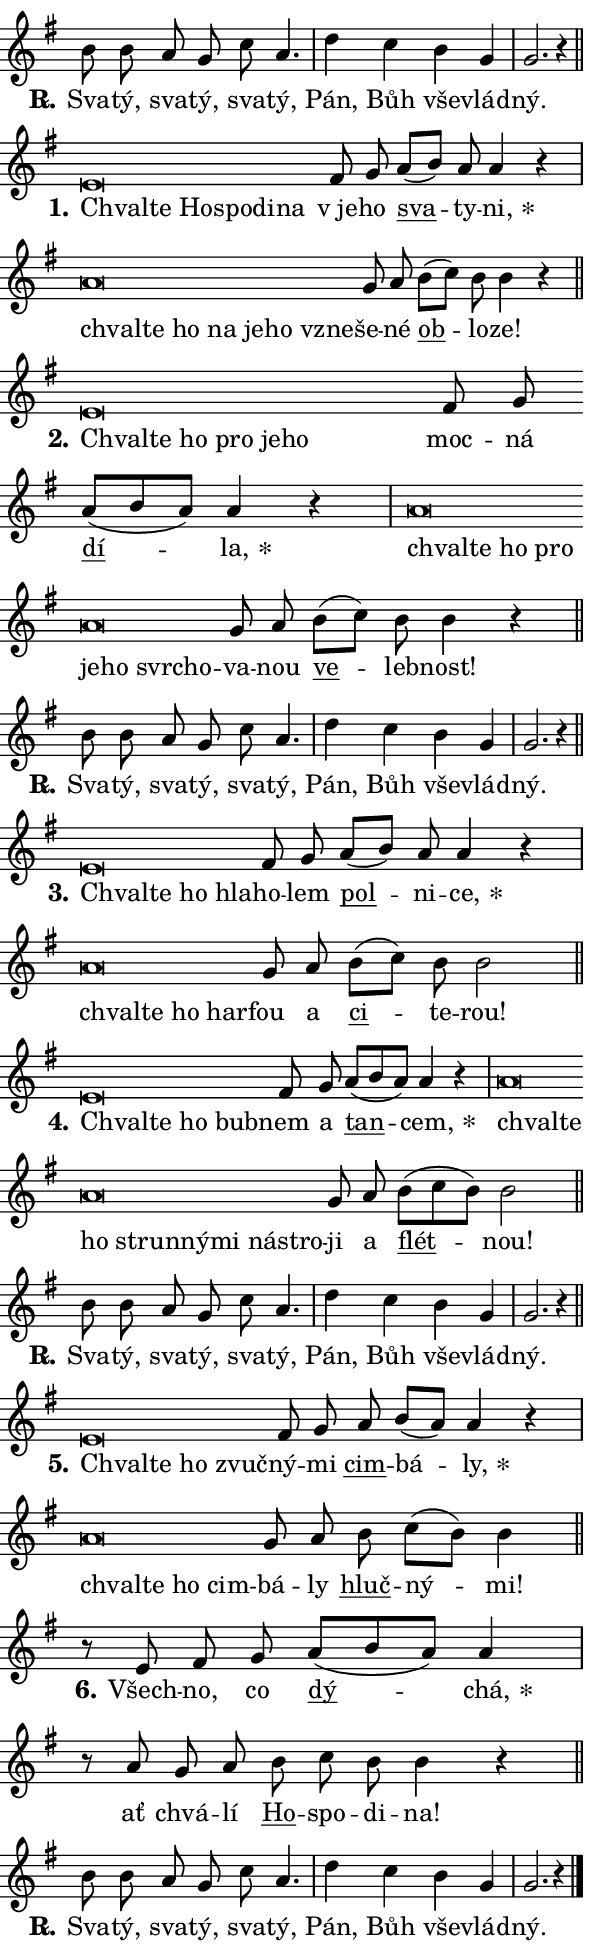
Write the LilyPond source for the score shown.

\version "2.24.0"
\header { tagline = "" }
\paper {
  indent = 0\cm
  top-margin = 0\cm
  right-margin = 0.13\cm % to fit lyric hyphens
  bottom-margin = 0\cm
  left-margin = 0\cm
  paper-width = 10\cm
  page-breaking = #ly:one-page-breaking
  system-system-spacing.basic-distance = #11
  score-system-spacing.basic-distance = #11
  ragged-last = ##f
}


%% Author: Thomas Morley
%% https://lists.gnu.org/archive/html/lilypond-user/2020-05/msg00002.html
#(define (line-position grob)
"Returns position of @var[grob} in current system:
   @code{'start}, if at first time-step
   @code{'end}, if at last time-step
   @code{'middle} otherwise
"
  (let* ((col (ly:item-get-column grob))
         (ln (ly:grob-object col 'left-neighbor))
         (rn (ly:grob-object col 'right-neighbor))
         (col-to-check-left (if (ly:grob? ln) ln col))
         (col-to-check-right (if (ly:grob? rn) rn col))
         (break-dir-left
           (and
             (ly:grob-property col-to-check-left 'non-musical #f)
             (ly:item-break-dir col-to-check-left)))
         (break-dir-right
           (and
             (ly:grob-property col-to-check-right 'non-musical #f)
             (ly:item-break-dir col-to-check-right))))
        (cond ((eqv? 1 break-dir-left) 'start)
              ((eqv? -1 break-dir-right) 'end)
              (else 'middle))))

#(define (tranparent-at-line-position vctor)
  (lambda (grob)
  "Relying on @code{line-position} select the relevant enry from @var{vctor}.
Used to determine transparency,"
    (case (line-position grob)
      ((end) (not (vector-ref vctor 0)))
      ((middle) (not (vector-ref vctor 1)))
      ((start) (not (vector-ref vctor 2))))))

noteHeadBreakVisibility =
#(define-music-function (break-visibility)(vector?)
"Makes @code{NoteHead}s transparent relying on @var{break-visibility}"
#{
  \override NoteHead.transparent =
    #(tranparent-at-line-position break-visibility)
#})

#(define delete-ledgers-for-transparent-note-heads
  (lambda (grob)
    "Reads whether a @code{NoteHead} is transparent.
If so this @code{NoteHead} is removed from @code{'note-heads} from
@var{grob}, which is supposed to be @code{LedgerLineSpanner}.
As a result ledgers are not printed for this @code{NoteHead}"
    (let* ((nhds-array (ly:grob-object grob 'note-heads))
           (nhds-list
             (if (ly:grob-array? nhds-array)
                 (ly:grob-array->list nhds-array)
                 '()))
           ;; Relies on the transparent-property being done before
           ;; Staff.LedgerLineSpanner.after-line-breaking is executed.
           ;; This is fragile ...
           (to-keep
             (remove
               (lambda (nhd)
                 (ly:grob-property nhd 'transparent #f))
               nhds-list)))
      ;; TODO find a better method to iterate over grob-arrays, similiar
      ;; to filter/remove etc for lists
      ;; For now rebuilt from scratch
      (set! (ly:grob-object grob 'note-heads)  '())
      (for-each
        (lambda (nhd)
          (ly:pointer-group-interface::add-grob grob 'note-heads nhd))
        to-keep))))

squashNotes = {
  \override NoteHead.X-extent = #'(-0.2 . 0.2)
  \override NoteHead.Y-extent = #'(-0.75 . 0)
  \override NoteHead.stencil =
    #(lambda (grob)
       (let ((pos (ly:grob-property grob 'staff-position)))
         (begin
           (if (< pos -7) (display "ERROR: Lower brevis then expected\n") (display ""))
           (if (<= pos -6) ly:text-interface::print ly:note-head::print))))
}
unSquashNotes = {
  \revert NoteHead.X-extent
  \revert NoteHead.Y-extent
  \revert NoteHead.stencil
}

hideNotes = \noteHeadBreakVisibility #begin-of-line-visible
unHideNotes = \noteHeadBreakVisibility #all-visible

% work-around for resetting accidentals
% https://lilypond.org/doc/v2.23/Documentation/notation/displaying-rhythms#unmetered-music
cadenzaMeasure = {
  \cadenzaOff
  \partial 1024 s1024
  \cadenzaOn
}

#(define-markup-command (accent layout props text) (markup?)
  "Underline accented syllable"
  (interpret-markup layout props
    #{\markup \override #'(offset . 4.3) \underline { #text }#}))

responsum = \markup \concat {
  "R" \hspace #-1.05 \path #0.1 #'((moveto 0 0.07) (lineto 0.9 0.8)) \hspace #0.05 "."
}

spaceSize = #0.6828661417322834 % exact space size for TeX Gyre Schola

\layout {
  \context {
    \Staff
    \remove "Time_signature_engraver"
    \override LedgerLineSpanner.after-line-breaking = #delete-ledgers-for-transparent-note-heads
  }
  \context {
    \Lyrics {
      \override LyricSpace.minimum-distance = \spaceSize
      \override LyricText.font-name = #"TeX Gyre Schola"
      \override LyricText.font-size = 1
      \override StanzaNumber.font-name = #"TeX Gyre Schola Bold"
      \override StanzaNumber.font-size = 1
    }
  }
  \context {
    \Score 
    \override NoteHead.text =
      #(lambda (grob) 
        (let ((pos (ly:grob-property grob 'staff-position)))
          #{\markup {
            \combine
              \halign #-0.55 \raise #(if (= pos -6) 0 0.5) \override #'(thickness . 2) \draw-line #'(3.2 . 0)
              \musicglyph "noteheads.sM1"
          }#}))
  }
}

% magnetic-lyrics.ily
%
%   written by
%     Jean Abou Samra <jean@abou-samra.fr>
%     Werner Lemberg <wl@gnu.org>
%
%   adapted by
%     Jiri Hon <jiri.hon@gmail.com>
%
% Version 2022-Apr-15

% https://www.mail-archive.com/lilypond-user@gnu.org/msg149350.html

#(define (Left_hyphen_pointer_engraver context)
   "Collect syllable-hyphen-syllable occurrences in lyrics and store
them in properties.  This engraver only looks to the left.  For
example, if the lyrics input is @code{foo -- bar}, it does the
following.

@itemize @bullet
@item
Set the @code{text} property of the @code{LyricHyphen} grob between
@q{foo} and @q{bar} to @code{foo}.

@item
Set the @code{left-hyphen} property of the @code{LyricText} grob with
text @q{foo} to the @code{LyricHyphen} grob between @q{foo} and
@q{bar}.
@end itemize

Use this auxiliary engraver in combination with the
@code{lyric-@/text::@/apply-@/magnetic-@/offset!} hook."
   (let ((hyphen #f)
         (text #f))
     (make-engraver
      (acknowledgers
       ((lyric-syllable-interface engraver grob source-engraver)
        (set! text grob)))
      (end-acknowledgers
       ((lyric-hyphen-interface engraver grob source-engraver)
        ;(when (not (grob::has-interface grob 'lyric-space-interface))
          (set! hyphen grob)));)
      ((stop-translation-timestep engraver)
       (when (and text hyphen)
         (ly:grob-set-object! text 'left-hyphen hyphen))
       (set! text #f)
       (set! hyphen #f)))))

#(define (lyric-text::apply-magnetic-offset! grob)
   "If the space between two syllables is less than the value in
property @code{LyricText@/.details@/.squash-threshold}, move the right
syllable to the left so that it gets concatenated with the left
syllable.

Use this function as a hook for
@code{LyricText@/.after-@/line-@/breaking} if the
@code{Left_@/hyphen_@/pointer_@/engraver} is active."
   (let ((hyphen (ly:grob-object grob 'left-hyphen #f)))
     (when hyphen
       (let ((left-text (ly:spanner-bound hyphen LEFT)))
         (when (grob::has-interface left-text 'lyric-syllable-interface)
           (let* ((common (ly:grob-common-refpoint grob left-text X))
                  (this-x-ext (ly:grob-extent grob common X))
                  (left-x-ext
                   (begin
                     ;; Trigger magnetism for left-text.
                     (ly:grob-property left-text 'after-line-breaking)
                     (ly:grob-extent left-text common X)))
                  ;; `delta` is the gap width between two syllables.
                  (delta (- (interval-start this-x-ext)
                            (interval-end left-x-ext)))
                  (details (ly:grob-property grob 'details))
                  (threshold (assoc-get 'squash-threshold details 0.2)))
             (when (< delta threshold)
               (let* (;; We have to manipulate the input text so that
                      ;; ligatures crossing syllable boundaries are not
                      ;; disabled.  For languages based on the Latin
                      ;; script this is essentially a beautification.
                      ;; However, for non-Western scripts it can be a
                      ;; necessity.
                      (lt (ly:grob-property left-text 'text))
                      (rt (ly:grob-property grob 'text))
                      (is-space (grob::has-interface hyphen 'lyric-space-interface))
                      (space (if is-space " " ""))
                      (extra-delta (if is-space spaceSize 0))
                      ;; Append new syllable.
                      (ltrt-space (if (and (string? lt) (string? rt))
                                (string-append lt space rt)
                                (make-concat-markup (list lt space rt))))
                      ;; Right-align `ltrt` to the right side.
                      (ltrt-space-markup (grob-interpret-markup
                               grob
                               (make-translate-markup
                                (cons (interval-length this-x-ext) 0)
                                (make-right-align-markup ltrt-space)))))
                 (begin
                   ;; Don't print `left-text`.
                   (ly:grob-set-property! left-text 'stencil #f)
                   ;; Set text and stencil (which holds all collected
                   ;; syllables so far) and shift it to the left.
                   (ly:grob-set-property! grob 'text ltrt-space)
                   (ly:grob-set-property! grob 'stencil ltrt-space-markup)
                   (ly:grob-translate-axis! grob (- (- delta extra-delta)) X))))))))))


#(define (lyric-hyphen::displace-bounds-first grob)
   ;; Make very sure this callback isn't triggered too early.
   (let ((left (ly:spanner-bound grob LEFT))
         (right (ly:spanner-bound grob RIGHT)))
     (ly:grob-property left 'after-line-breaking)
     (ly:grob-property right 'after-line-breaking)
     (ly:lyric-hyphen::print grob)))

squashThreshold = #0.4

\layout {
  \context {
    \Lyrics
    \consists #Left_hyphen_pointer_engraver
    \override LyricText.after-line-breaking =
      #lyric-text::apply-magnetic-offset!
    \override LyricHyphen.stencil = #lyric-hyphen::displace-bounds-first
    \override LyricText.details.squash-threshold = \squashThreshold
    \override LyricHyphen.minimum-distance = 0
    \override LyricHyphen.minimum-length = \squashThreshold
  }
}

squashText = \override LyricText.details.squash-threshold = 9999
unSquashText = \override LyricText.details.squash-threshold = \squashThreshold

leftText = \override LyricText.self-alignment-X = #LEFT
unLeftText = \revert LyricText.self-alignment-X

starOffset = #(lambda (grob) 
                (let ((x_offset (ly:self-alignment-interface::aligned-on-x-parent grob)))
                  (if (= x_offset 0) 0 (+ x_offset 1.2))))

star = #(define-music-function (syllable)(string?)
"Append star separator at the end of a syllable"
#{
  \once \override LyricText.X-offset = #starOffset
  \lyricmode { \markup {
    #syllable
    \override #'((font-name . "TeX Gyre Schola Bold")) \hspace #0.2 \lower #0.65 \larger "*"
  } }
#})

starAccent = #(define-music-function (syllable)(string?)
"Append star separator at the end of a syllable and make accent"
#{
  \once \override LyricText.X-offset = #starOffset
  \lyricmode { \markup {
    \accent #syllable
    \override #'((font-name . "TeX Gyre Schola Bold")) \hspace #0.2 \lower #0.65 \larger "*"
  } }
#})

breath = #(define-music-function (syllable)(string?)
"Append breathing indicator at the end of a syllable"
#{
  \lyricmode { \markup { #syllable "+" } }
#})

optionalBreath = #(define-music-function (syllable)(string?)
"Append optional breathing indicator at the end of a syllable"
#{
  \lyricmode { \markup { #syllable "(+)" } }
#})


\score {
    <<
        \new Voice = "melody" { \cadenzaOn \key g \major \relative { b'8 b a g c a4. \cadenzaMeasure \bar "|" d4 c \bar "" b g \cadenzaMeasure \bar "|" g2. r4 \cadenzaMeasure \bar "||" \break } }
        \new Lyrics \lyricsto "melody" { \lyricmode { \set stanza = \responsum
Sva -- tý, sva -- tý, sva -- tý, Pán, Bůh vše -- vlád -- ný. } }
    >>
    \layout {}
}

\score {
    <<
        \new Voice = "melody" { \cadenzaOn \key g \major \relative { \squashNotes e'\breve*1/16 \hideNotes \breve*1/16 \bar "" \breve*1/16 \bar "" \breve*1/16 \bar "" \breve*1/16 \breve*1/16 \bar "" \unHideNotes \unSquashNotes fis8 g \bar "" a[( b)] a a4 r \cadenzaMeasure \bar "|" \squashNotes a\breve*1/16 \hideNotes \breve*1/16 \bar "" \breve*1/16 \bar "" \breve*1/16 \bar "" \breve*1/16 \bar "" \breve*1/16 \breve*1/16 \bar "" \unHideNotes \unSquashNotes g8 a \bar "" b[( c)] b b4 r \cadenzaMeasure \bar "||" \break } }
        \new Lyrics \lyricsto "melody" { \lyricmode { \set stanza = "1."
\leftText Chval -- \squashText te Ho -- spo -- di -- na \unLeftText \unSquashText "v je" -- ho \markup \accent sva -- ty -- \star ni, \leftText chval -- \squashText te ho na je -- ho vzne -- \unLeftText \unSquashText še -- né \markup \accent ob -- lo -- ze! } }
    >>
    \layout {}
}

\score {
    <<
        \new Voice = "melody" { \cadenzaOn \key g \major \relative { \squashNotes e'\breve*1/16 \hideNotes \breve*1/16 \bar "" \breve*1/16 \bar "" \breve*1/16 \bar "" \breve*1/16 \breve*1/16 \bar "" \unHideNotes \unSquashNotes fis8 g \bar "" a[( b a)] a4 r \cadenzaMeasure \bar "|" \squashNotes a\breve*1/16 \hideNotes \breve*1/16 \bar "" \breve*1/16 \bar "" \breve*1/16 \bar "" \breve*1/16 \bar "" \breve*1/16 \bar "" \breve*1/16 \breve*1/16 \bar "" \unHideNotes \unSquashNotes g8 a \bar "" b[( c)] b b4 r \cadenzaMeasure \bar "||" \break } }
        \new Lyrics \lyricsto "melody" { \lyricmode { \set stanza = "2."
\leftText Chval -- \squashText te ho pro je -- ho \unLeftText \unSquashText moc -- ná \markup \accent dí -- \star la, \leftText chval -- \squashText te ho pro je -- ho svr -- cho -- \unLeftText \unSquashText va -- nou \markup \accent ve -- leb -- nost! } }
    >>
    \layout {}
}

\score {
    <<
        \new Voice = "melody" { \cadenzaOn \key g \major \relative { b'8 b a g c a4. \cadenzaMeasure \bar "|" d4 c \bar "" b g \cadenzaMeasure \bar "|" g2. r4 \cadenzaMeasure \bar "||" \break } }
        \new Lyrics \lyricsto "melody" { \lyricmode { \set stanza = \responsum
Sva -- tý, sva -- tý, sva -- tý, Pán, Bůh vše -- vlád -- ný. } }
    >>
    \layout {}
}

\score {
    <<
        \new Voice = "melody" { \cadenzaOn \key g \major \relative { \squashNotes e'\breve*1/16 \hideNotes \breve*1/16 \bar "" \breve*1/16 \breve*1/16 \bar "" \unHideNotes \unSquashNotes fis8 g \bar "" a[( b)] a a4 r \cadenzaMeasure \bar "|" \squashNotes a\breve*1/16 \hideNotes \breve*1/16 \bar "" \breve*1/16 \breve*1/16 \bar "" \unHideNotes \unSquashNotes g8 a \bar "" b[( c)] b b2 \cadenzaMeasure \bar "||" \break } }
        \new Lyrics \lyricsto "melody" { \lyricmode { \set stanza = "3."
\leftText Chval -- \squashText te ho hla -- \unLeftText \unSquashText ho -- lem \markup \accent pol -- ni -- \star ce, \leftText chval -- \squashText te ho har -- \unLeftText \unSquashText fou a \markup \accent ci -- te -- rou! } }
    >>
    \layout {}
}

\score {
    <<
        \new Voice = "melody" { \cadenzaOn \key g \major \relative { \squashNotes e'\breve*1/16 \hideNotes \breve*1/16 \bar "" \breve*1/16 \breve*1/16 \bar "" \unHideNotes \unSquashNotes fis8 g \bar "" a[( b a)] a4 r \cadenzaMeasure \bar "|" \squashNotes a\breve*1/16 \hideNotes \breve*1/16 \bar "" \breve*1/16 \bar "" \breve*1/16 \bar "" \breve*1/16 \bar "" \breve*1/16 \bar "" \breve*1/16 \breve*1/16 \bar "" \unHideNotes \unSquashNotes g8 a \bar "" b[( c b)] b2 \cadenzaMeasure \bar "||" \break } }
        \new Lyrics \lyricsto "melody" { \lyricmode { \set stanza = "4."
\leftText Chval -- \squashText te ho bub -- \unLeftText \unSquashText nem a \markup \accent tan -- \star cem, \leftText chval -- \squashText te ho strun -- ný -- mi ná -- stro -- \unLeftText \unSquashText ji a \markup \accent flét -- nou! } }
    >>
    \layout {}
}

\score {
    <<
        \new Voice = "melody" { \cadenzaOn \key g \major \relative { b'8 b a g c a4. \cadenzaMeasure \bar "|" d4 c \bar "" b g \cadenzaMeasure \bar "|" g2. r4 \cadenzaMeasure \bar "||" \break } }
        \new Lyrics \lyricsto "melody" { \lyricmode { \set stanza = \responsum
Sva -- tý, sva -- tý, sva -- tý, Pán, Bůh vše -- vlád -- ný. } }
    >>
    \layout {}
}

\score {
    <<
        \new Voice = "melody" { \cadenzaOn \key g \major \relative { \squashNotes e'\breve*1/16 \hideNotes \breve*1/16 \bar "" \breve*1/16 \breve*1/16 \bar "" \unHideNotes \unSquashNotes fis8 g \bar "" a b[( a)] a4 r \cadenzaMeasure \bar "|" \squashNotes a\breve*1/16 \hideNotes \breve*1/16 \bar "" \breve*1/16 \breve*1/16 \bar "" \unHideNotes \unSquashNotes g8 a \bar "" b c[( b)] b4 \cadenzaMeasure \bar "||" \break } }
        \new Lyrics \lyricsto "melody" { \lyricmode { \set stanza = "5."
\leftText Chval -- \squashText te ho zvuč -- \unLeftText \unSquashText ný -- mi \markup \accent cim -- bá -- \star ly, \leftText chval -- \squashText te ho cim -- \unLeftText \unSquashText bá -- ly \markup \accent hluč -- ný -- mi! } }
    >>
    \layout {}
}

\score {
    <<
        \new Voice = "melody" { \cadenzaOn \key g \major \relative { r8 e' fis8 g \bar "" a[( b a)] a4 \cadenzaMeasure \bar "|" r8 a8 g8 a \bar "" b c b b4 r \cadenzaMeasure \bar "||" \break } }
        \new Lyrics \lyricsto "melody" { \lyricmode { \set stanza = "6."
Všech -- no, co \markup \accent dý -- \star chá, ať chvá -- lí \markup \accent Ho -- spo -- di -- na! } }
    >>
    \layout {}
}

\score {
    <<
        \new Voice = "melody" { \cadenzaOn \key g \major \relative { b'8 b a g c a4. \cadenzaMeasure \bar "|" d4 c \bar "" b g \cadenzaMeasure \bar "|" g2. r4 \cadenzaMeasure \bar "||" \break } \bar "|." }
        \new Lyrics \lyricsto "melody" { \lyricmode { \set stanza = \responsum
Sva -- tý, sva -- tý, sva -- tý, Pán, Bůh vše -- vlád -- ný. } }
    >>
    \layout {}
}
